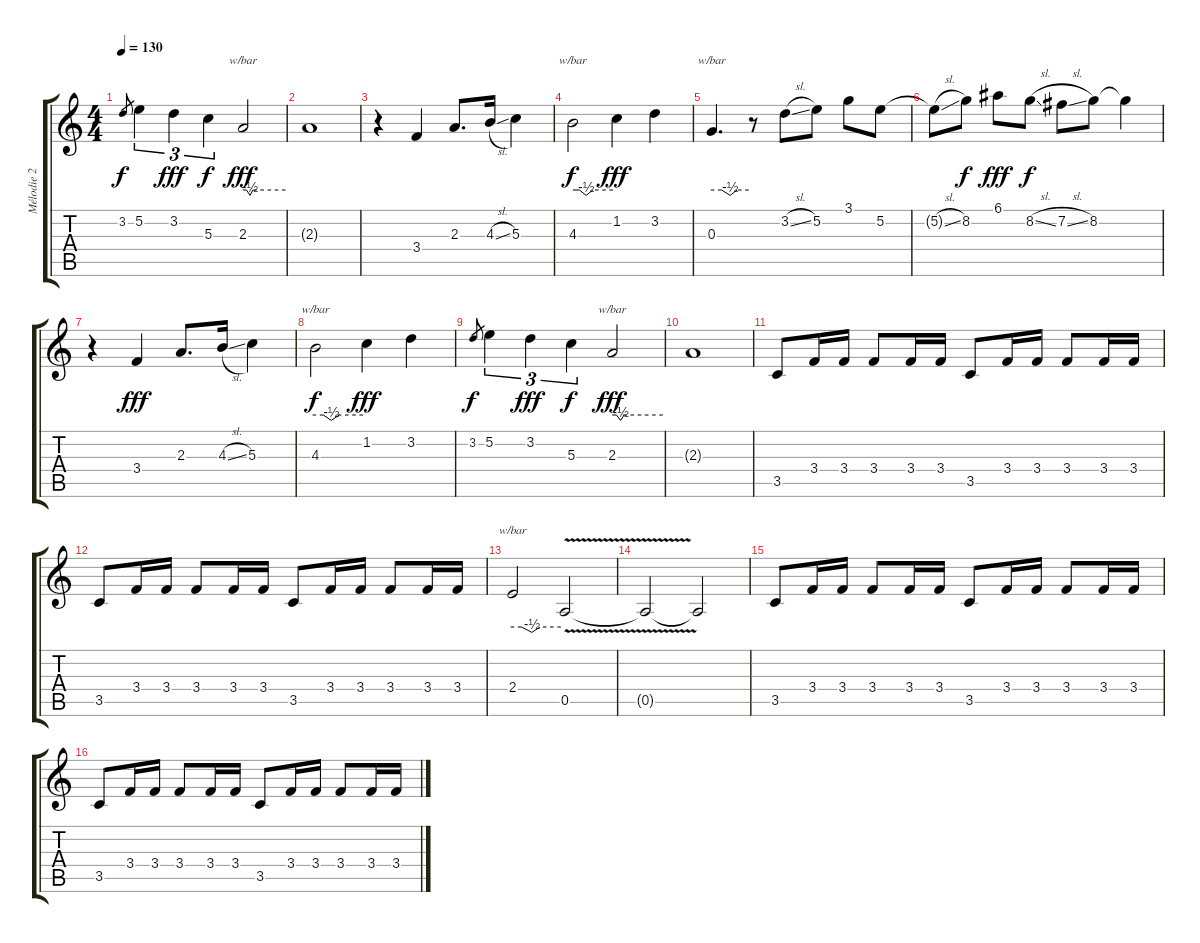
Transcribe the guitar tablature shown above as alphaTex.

\track ("Mélodie 2" "Mélodie 2") {instrument acousticguitarsteel}
\staff {score tabs}
\tuning (E4 B3 G3 D3 A2 E2) {hide}
\ts (4 4)
\tempo 130
\clef g2
\ks c
3.2.8{gr dy f} 5.2.4{tu (3 2)} 3.2.4{tu (3 2) dy fff} 5.3.4{tu (3 2) dy f} 2.3.2{tbe (custom default 0 0 5 0 10 -2 14 0 60 0) dy fff} |
2.3{t}.1 |
r.4 3.4.4 2.3.8{d} 4.3{sl}.16 5.3.4 |
4.3.2{tbe (custom default 0 0 10 0 20 -2 30 0 60 0) dy f} 1.2.4{dy fff} 3.2.4 |
0.3.4{d tbe (custom default 0 0 16 0 30 -2 41 0 60 0)} r.8 3.2{sl}.8 5.2.8 3.1.8 5.2.8 |
5.2{sl t}.8 8.2.8{dy f} 6.1.8{dy fff} 8.2{sl}.8{dy f} 7.2{sl}.8 8.2.8 8.2{t}.4 |
r.4 3.4.4{dy fff} 2.3.8{d} 4.3{sl}.16 5.3.4 |
4.3.2{tbe (custom default 0 0 10 0 20 -2 30 0 60 0) dy f} 1.2.4{dy fff} 3.2.4 |
3.2.8{gr dy f} 5.2.4{tu (3 2)} 3.2.4{tu (3 2) dy fff} 5.3.4{tu (3 2) dy f} 2.3.2{tbe (custom default 0 0 5 0 10 -2 14 0 60 0) dy fff} |
2.3{t}.1 |
3.5.8 3.4.16 3.4.16 3.4.8 3.4.16 3.4.16 3.5.8 3.4.16 3.4.16 3.4.8 3.4.16 3.4.16 |
3.5.8 3.4.16 3.4.16 3.4.8 3.4.16 3.4.16 3.5.8 3.4.16 3.4.16 3.4.8 3.4.16 3.4.16 |
2.4.2{tbe (custom default 0 0 11 0 24 -2 34 0 60 0)} 0.5{v}.2 |
0.5{t}.2 0.5{t}.2 |
3.5.8 3.4.16 3.4.16 3.4.8 3.4.16 3.4.16 3.5.8 3.4.16 3.4.16 3.4.8 3.4.16 3.4.16 |
3.5.8 3.4.16 3.4.16 3.4.8 3.4.16 3.4.16 3.5.8 3.4.16 3.4.16 3.4.8 3.4.16 3.4.16
